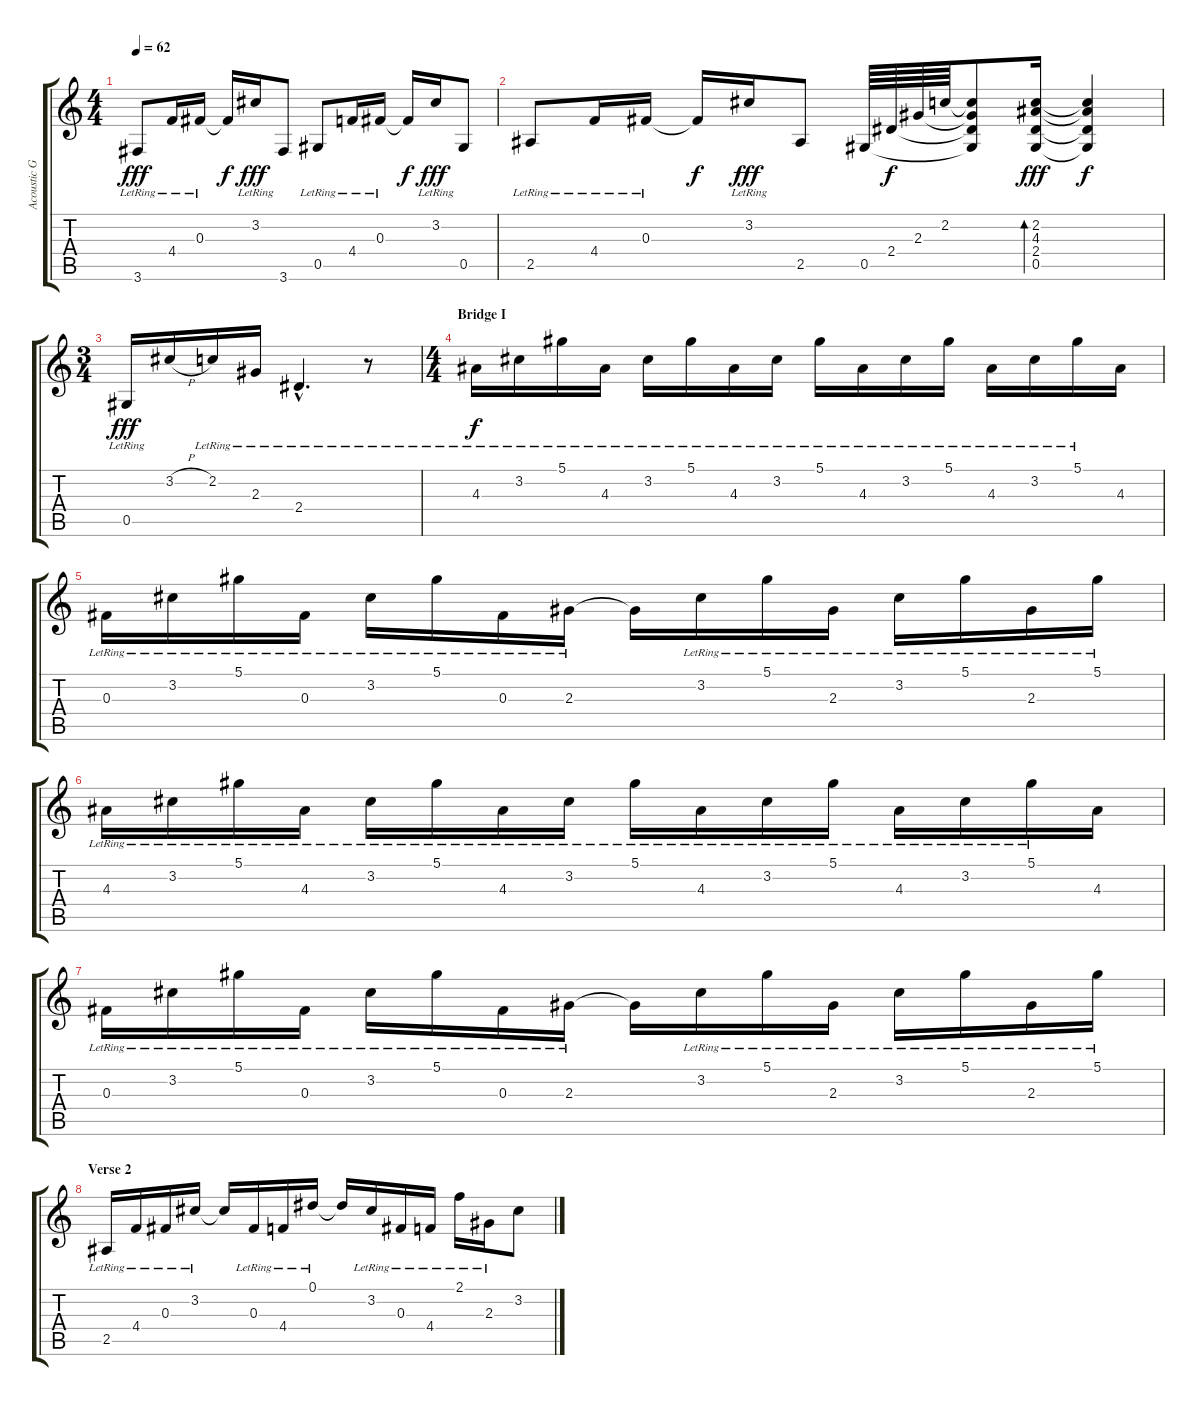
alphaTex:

\track ("Acoustic Guitar" "Acoustic G") {instrument acousticguitarsteel}
\staff {score tabs}
\tuning (Eb4 Bb3 Gb3 Db3 Ab2 Eb2) {hide}
\ts (4 4)
\tempo 62
\clef g2
\ks c
3.6{lr}.8{dy fff} 4.4{lr}.16 0.3{lr}.16 0.3{t}.16{dy f} 3.2{lr}.16{dy fff} 3.6.8 0.5{lr}.8 4.4{lr}.16 0.3{lr}.16 0.3{t}.16{dy f} 3.2{lr}.16{dy fff} 0.5.8 |
2.5{lr}.8 4.4{lr}.16 0.3{lr}.16 0.3{t}.16{dy f} 3.2{lr}.16{dy fff} 2.5.8 0.5.64 2.4.64{dy f} 2.3.64 2.2.64 (2.2{t} 2.3{t} 2.4{t} 0.5{t}).8 (2.2 4.3 2.4 0.5).16{bd 30 dy fff} (2.2{t} 4.3{t} 2.4{t} 0.5{t}).4{dy f} |
\ts (3 4)
0.5{lr}.16{dy fff} 3.2{h}.16 2.2{lr}.16 2.3{lr}.16 2.4{hac lr}.4{d} r.8 |
\ts (4 4)
\section ("" "Bridge I")
4.3{lr}.16{dy f} 3.2{lr}.16 5.1{lr}.16 4.3{lr}.16 3.2{lr}.16 5.1{lr}.16 4.3{lr}.16 3.2{lr}.16 5.1{lr}.16 4.3{lr}.16 3.2{lr}.16 5.1{lr}.16 4.3{lr}.16 3.2{lr}.16 5.1{lr}.16 4.3.16 |
0.3{lr}.16 3.2{lr}.16 5.1{lr}.16 0.3{lr}.16 3.2{lr}.16 5.1{lr}.16 0.3{lr}.16 2.3{lr}.16 2.3{t}.16 3.2{lr}.16 5.1{lr}.16 2.3{lr}.16 3.2{lr}.16 5.1{lr}.16 2.3{lr}.16 5.1{lr}.16 |
4.3{lr}.16 3.2{lr}.16 5.1{lr}.16 4.3{lr}.16 3.2{lr}.16 5.1{lr}.16 4.3{lr}.16 3.2{lr}.16 5.1{lr}.16 4.3{lr}.16 3.2{lr}.16 5.1{lr}.16 4.3{lr}.16 3.2{lr}.16 5.1{lr}.16 4.3.16 |
0.3{lr}.16 3.2{lr}.16 5.1{lr}.16 0.3{lr}.16 3.2{lr}.16 5.1{lr}.16 0.3{lr}.16 2.3{lr}.16 2.3{t}.16 3.2{lr}.16 5.1{lr}.16 2.3{lr}.16 3.2{lr}.16 5.1{lr}.16 2.3{lr}.16 5.1{lr}.16 |
\section ("" "Verse 2")
2.5{lr}.16 4.4{lr}.16 0.3{lr}.16 3.2{lr}.16 3.2{t}.16 0.3{lr}.16 4.4{lr}.16 0.1{lr}.16 0.1{t}.16 3.2{lr}.16 0.3{lr}.16 4.4{lr}.16 2.1{lr}.16 2.3{lr}.16 3.2.8
